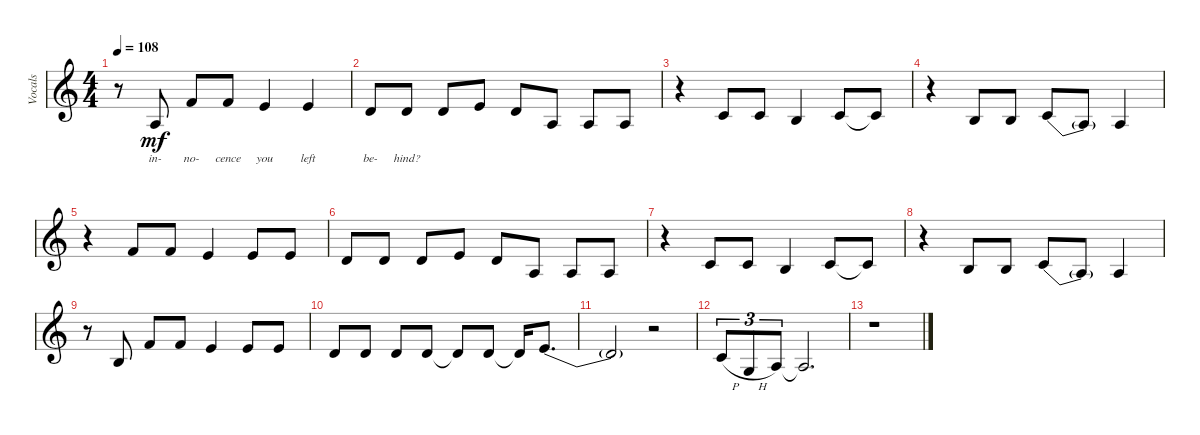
\track ("Vocals" "Vocals") {instrument bassoon}
\staff {score}
\tuning (E4 B3 G3 D3 A2 E2) {hide}
\ts (4 4)
\tempo 108
\clef g2
\ks c
r.8{dy mf} 2.3.8{lyrics (0 "in-") lyrics (1 "") lyrics (2 "") lyrics (3 "") lyrics (4 "")} 6.2.8{lyrics (0 "no-") lyrics (1 "") lyrics (2 "") lyrics (3 "") lyrics (4 "")} 6.2.8{lyrics (0 "cence") lyrics (1 "") lyrics (2 "") lyrics (3 "") lyrics (4 "")} 5.2.4{lyrics (0 "you") lyrics (1 "") lyrics (2 "") lyrics (3 "") lyrics (4 "")} 5.2.4{lyrics (0 "left") lyrics (1 "") lyrics (2 "") lyrics (3 "") lyrics (4 "")} |
3.2.8{lyrics (0 "be-") lyrics (1 "") lyrics (2 "") lyrics (3 "") lyrics (4 "")} 3.2.8{lyrics (0 "hind?") lyrics (1 "") lyrics (2 "") lyrics (3 "") lyrics (4 "")} 3.2.8 5.2.8 3.2.8 2.3.8 2.3.8 2.3.8 |
r.4 5.3.8 5.3.8 4.3.4 5.3.8 5.3{t}.8 |
r.4 4.3.8 4.3.8 2.3{be (custom 0 6 15 6 30 0 60 0)}.8 2.3{t}.8 2.3.4 |
r.4 6.2.8 6.2.8 5.2.4 5.2.8 5.2.8 |
3.2.8 3.2.8 3.2.8 5.2.8 3.2.8 2.3.8 2.3.8 2.3.8 |
r.4 5.3.8 5.3.8 4.3.4 5.3.8 5.3{t}.8 |
r.4 4.3.8 4.3.8 2.3{be (custom 0 6 15 6 30 0 60 0)}.8 2.3{t}.8 2.3.4 |
r.8 4.3.8 6.2.8 6.2.8 5.2.4 5.2.8 5.2.8 |
3.2.8 3.2.8 3.2.8 3.2.8 3.2{t}.8 3.2.8 3.2{t}.16 3.2{be (custom 0 4 15 4 30 0 60 0)}.8{d} |
3.2{t}.2 r.2 |
5.3{h}.8{tu (3 2)} 0.3{h}.8{tu (3 2)} 2.3.8{tu (3 2)} 2.3{t}.2{d} |
r.1
